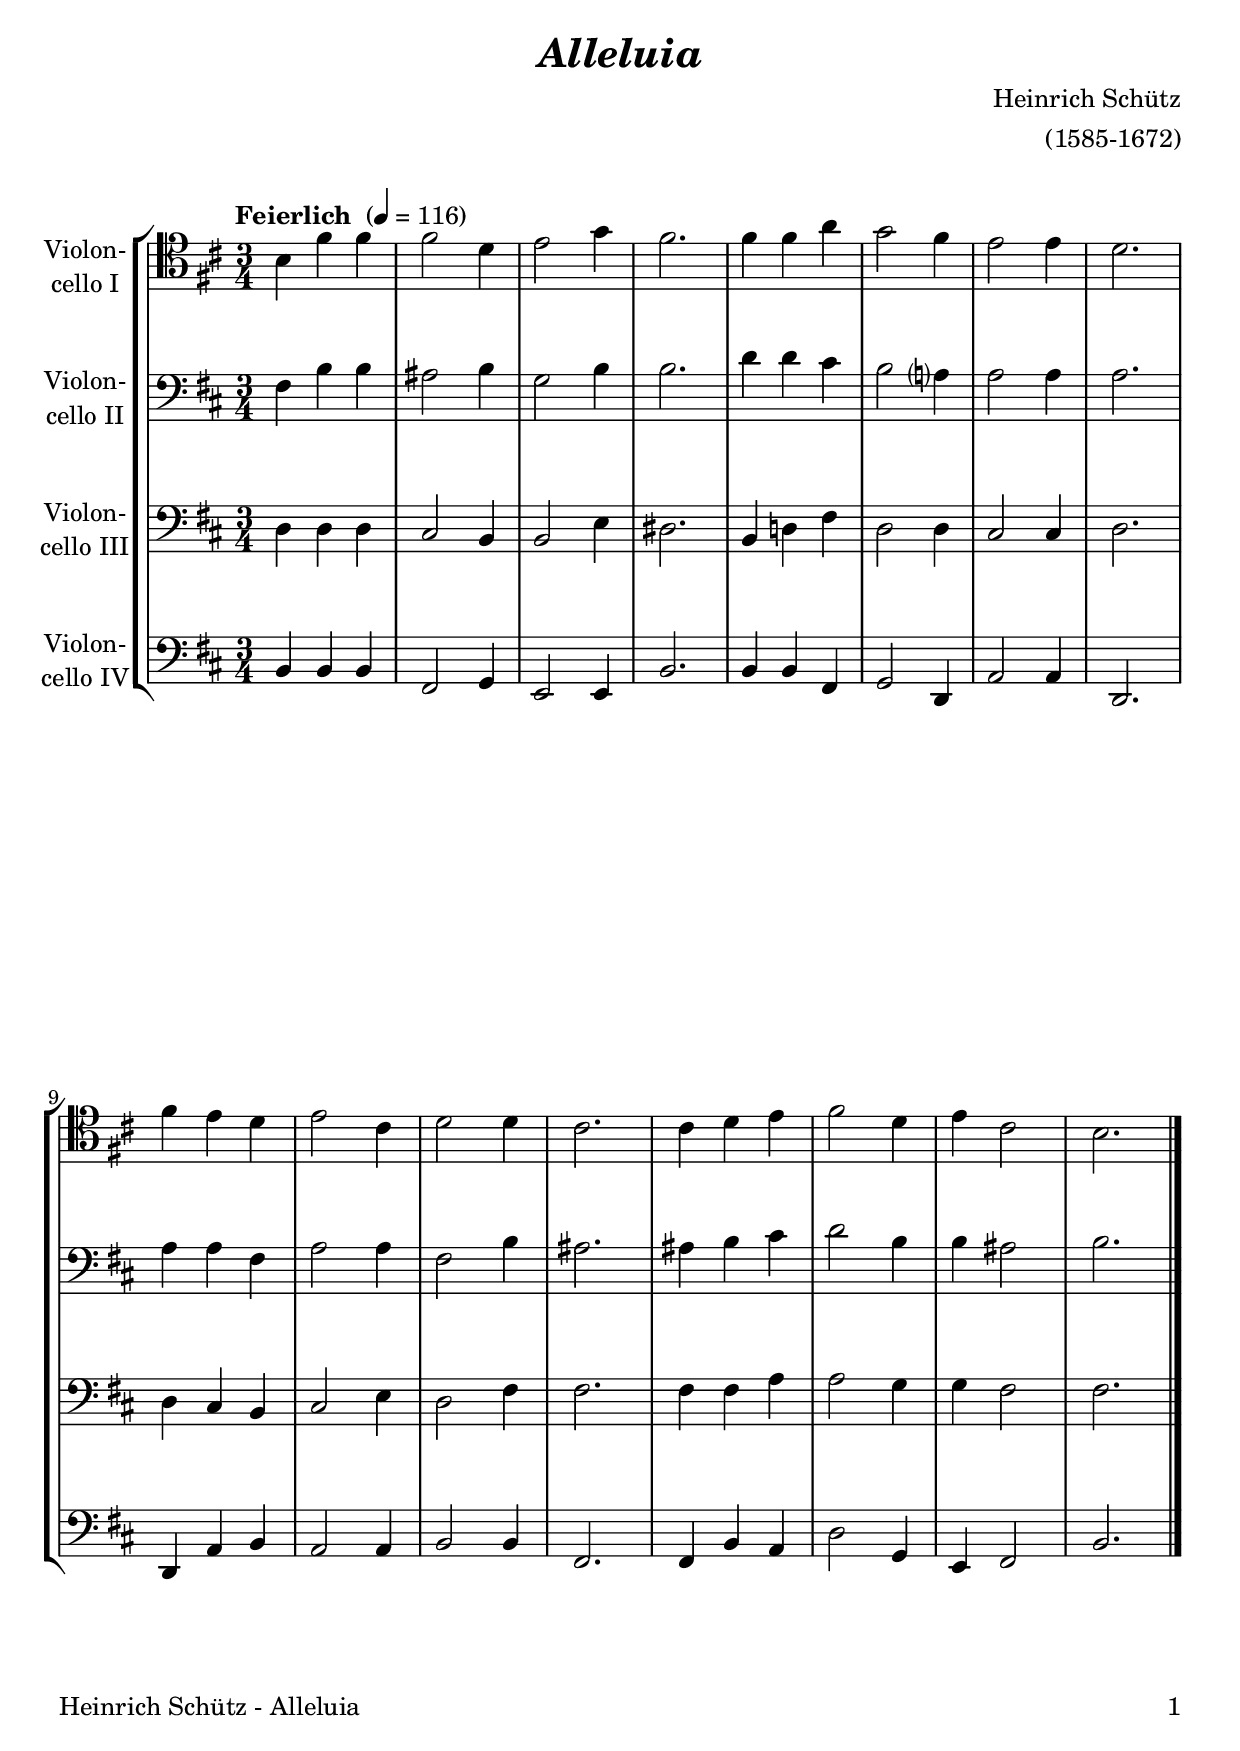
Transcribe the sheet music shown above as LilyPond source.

\version "2.22.0"
\include "deutsch.ly"

#(set-global-staff-size 22)

\header {
  title     = \markup \bold \italic "Alleluia"
  composer  = "Heinrich Schütz"
  arranger  = "(1585-1672)"
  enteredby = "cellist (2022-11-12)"
%  piece     = ""
}

voiceconsts = {
  \key h \minor
  \time 3/4
  \clef "bass"
%  \numericTimeSignature
  \compressEmptyMeasures
  % Set default beaming for all staves
%  \set Timing.beamExceptions = #'()
%  \set Timing.baseMoment     = #(ly:make-moment 1 4)
%  \set Timing.beatStructure  = #'(1 1 1 1)
  \tempo "Feierlich " 4=116
}

mivl = "violin"
miba = "cello"
mipz = "pizzicato strings"
 
va = \relative c' {
  \voiceconsts
  \clef "tenor"

  h4 fis' fis
  fis2 d4
  e2 g4
  fis2.
  fis4 fis a
  g2 fis4
  e2 e4
  d2.

  fis4 e d
  e2 cis4
  d2 d4
  cis2.
  cis4 d e
  fis2 d4
  e cis2
  h2. \bar "|."
}

vb = \relative c {
  \voiceconsts

  fis4 h h
  ais2 h4
  g2 h4
  h2.
  d4 d cis
  h2 a?4
  a2 a4
  a2.

  a4 a fis
  a2 a4
  fis2 h4
  ais2.
  ais4 h cis
  d2 h4
  h ais2
  h2. \bar "|."
}

vc = \relative c {
  \voiceconsts

  d4 d d
  cis2 h4
  h2 e4
  dis2.
  h4 d! fis
  d2 d4
  cis2 cis4
  d2.

  d4 cis h
  cis2 e4
  d2 fis4
  fis2.
  fis4 fis a
  a2 g4
  g fis2
  fis2. \bar "|."
}

vd = \relative c {
  \voiceconsts

  h4 h h
  fis2 g4
  e2 e4
  h'2.
  h4 h fis
  g2 d4
  a'2 a4
  d,2.

  d4 a' h
  a2 a4
  h2 h4
  fis2.
  fis4 h a
  d2 g,4
  e fis2
  h2. \bar "|."
}


music = \new StaffGroup <<
      \new Staff {
	\set Staff.midiInstrument = \miba
	\set Staff.instrumentName = \markup \center-column { "Violon-" "cello I" }
	\transpose h h { \va }
      }

      \new Staff {
	\set Staff.midiInstrument = \miba
	\set Staff.instrumentName = \markup \center-column { "Violon-" "cello II" }
	\transpose h h { \vb }
      }

      \new Staff {
	\set Staff.midiInstrument = \miba
	\set Staff.instrumentName = \markup \center-column { "Violon-" "cello III" }
	\transpose h h { \vc }
      }

      \new Staff {
	\set Staff.midiInstrument = \miba
	\set Staff.instrumentName = \markup \center-column { "Violon-" "cello IV" }
	\transpose h h { \vd }
      }
>>

\book {
   \paper {
    print-page-number = ##t
    print-first-page-number = ##t
    ragged-last-bottom = ##f
    oddHeaderMarkup = \markup \null
    evenHeaderMarkup = \markup \null
    oddFooterMarkup = \markup {
      \fill-line {
        \on-the-fly #print-page-number-check-first
        "Heinrich Schütz - Alleluia" \fromproperty #'page:page-number-string
      }
    }
    evenFooterMarkup = \oddFooterMarkup
  } \score {
    \music
    \layout {}
  }

  \score {
    \unfoldRepeats \music

    \midi {
      \context {
        \Score
      }
    }
  }
}